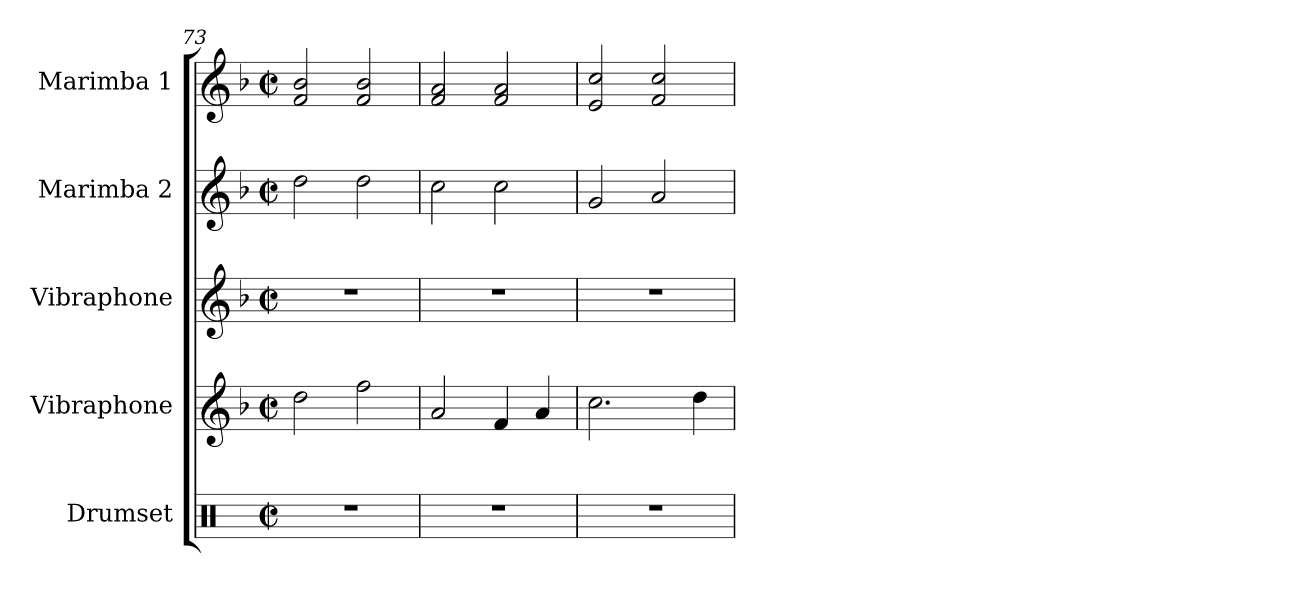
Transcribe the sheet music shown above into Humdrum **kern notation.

**kern	**kern	**kern	**kern	**kern
*part5	*part4	*part3	*part2	*part1
*staff5	*staff4	*staff3	*staff2	*staff1
*I"Drumset	*I"Vibraphone	*I"Vibraphone	*I"Marimba 2	*I"Marimba 1
*I'Drs.	*I'Vib.	*I'Vib.	*I'Mrm. 2	*I'Mrm. 1
*clefX	*clefG2	*clefG2	*clefG2	*clefG2
*k[]	*k[b-]	*k[b-]	*k[b-]	*k[b-]
*M2/2	*M2/2	*M2/2	*M2/2	*M2/2
*met(c|)	*met(c|)	*met(c|)	*met(c|)	*met(c|)
=73	=73	=73	=73	=73
1r	2dd\	1r	2dd\	2f/ 2b-/
.	2ff\	.	2dd\	2f/ 2b-/
=74	=74	=74	=74	=74
1r	2a/	1r	2cc\	2f/ 2a/
.	4f/	.	2cc\	2f/ 2a/
.	4a/	.	.	.
=75	=75	=75	=75	=75
1r	2.cc\	1r	2g/	2e/ 2cc/
.	.	.	2a/	2f/ 2cc/
.	4dd\	.	.	.
=	=	=	=	=
*-	*-	*-	*-	*-
